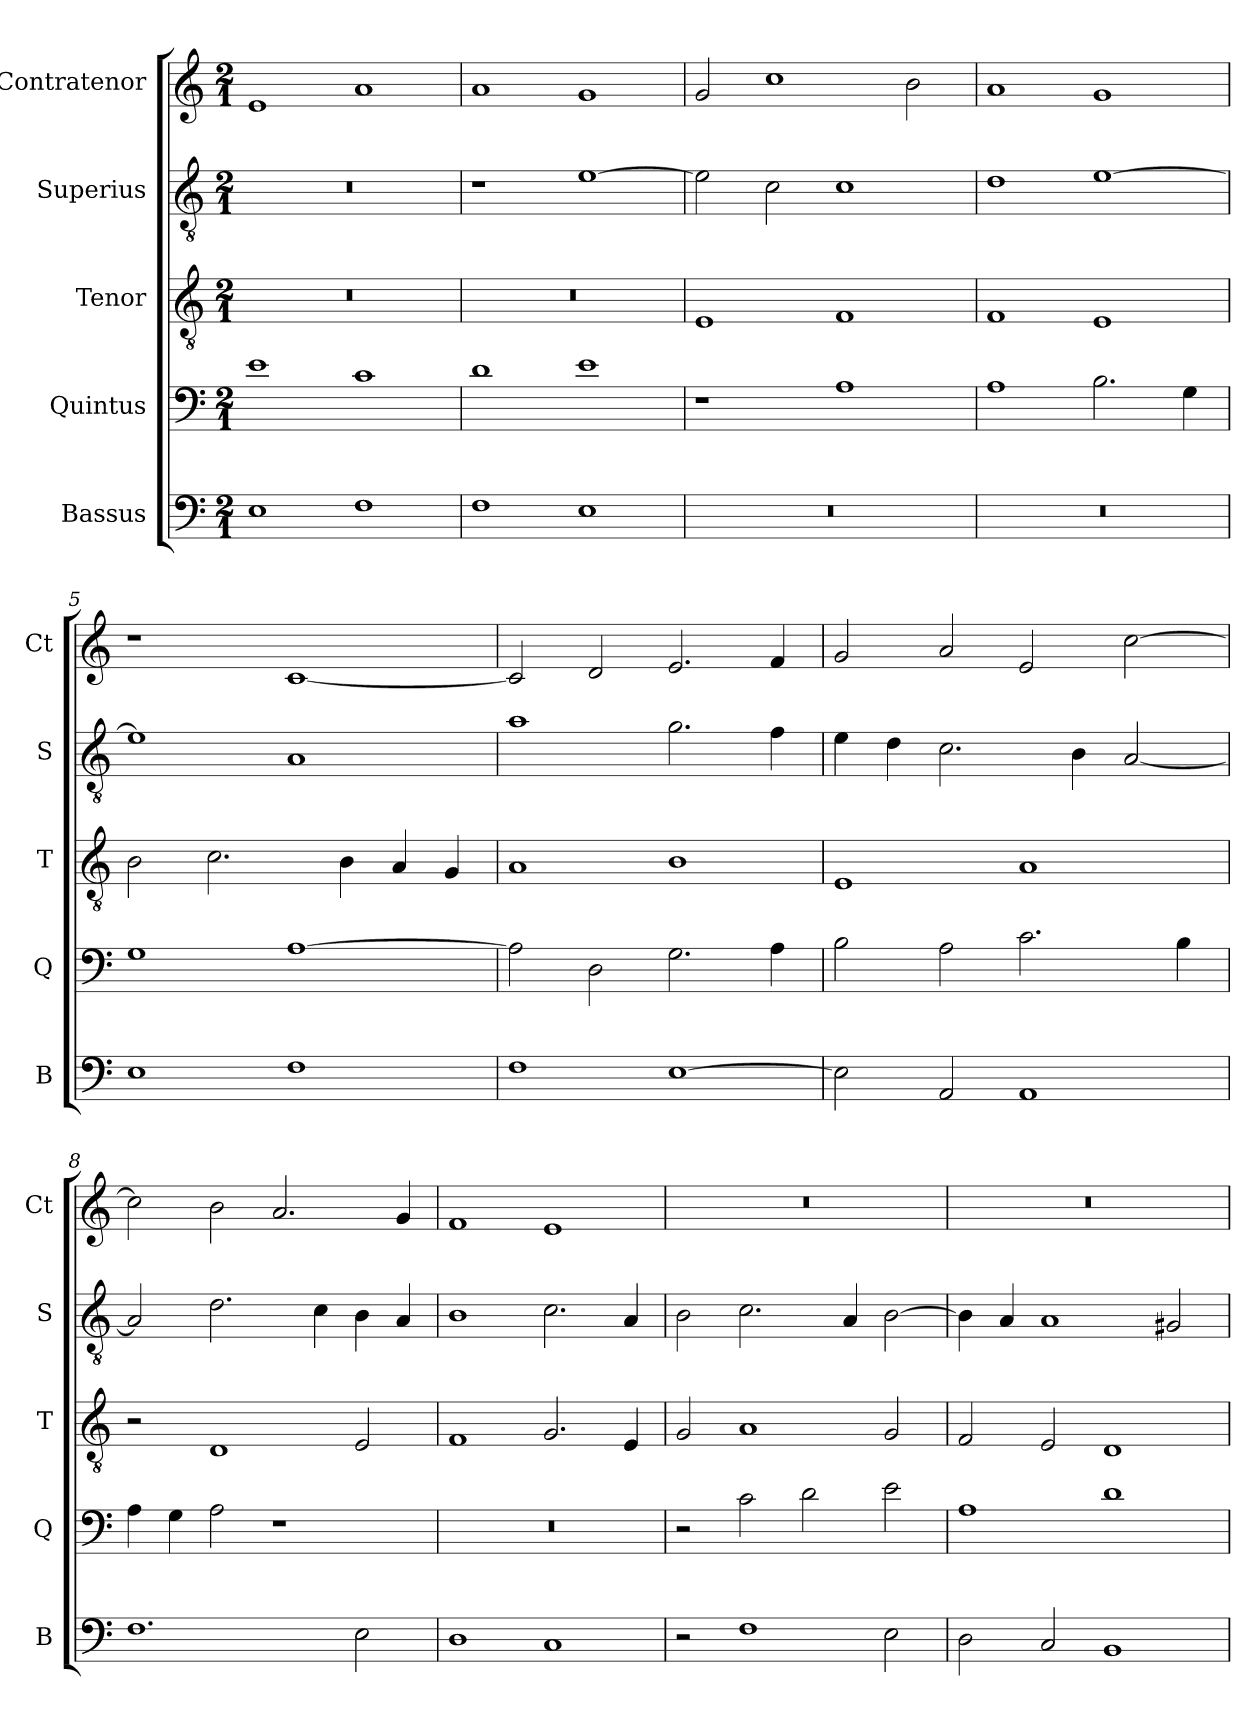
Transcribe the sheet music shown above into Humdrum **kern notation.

**kern	**kern	**kern	**kern	**kern
*part5	*part4	*part3	*part2	*part1
*staff5	*staff4	*staff3	*staff2	*staff1
*I"Bassus	*I"Quintus	*I"Tenor	*I"Superius	*I"Contratenor
*I'B	*I'Q	*I'T	*I'S	*I'Ct
*clefF4	*clefF4	*clefGv2	*clefGv2	*clefG2
*k[]	*k[]	*k[]	*k[]	*k[]
*M2/1	*M2/1	*M2/1	*M2/1	*M2/1
=1	=1	=1	=1	=1
1E	1e	0r	0r	1e
1F	1c	.	.	1a
=2	=2	=2	=2	=2
1F	1d	0r	1r	1a
1E	1e	.	[1e	1g
=3	=3	=3	=3	=3
0r	1r	1E	2e\]	2g/
.	.	.	2c\	1cc
.	1A	1F	1c	.
.	.	.	.	2b\
=4	=4	=4	=4	=4
0r	1A	1F	1d	1a
.	2.B\	1E	[1e	1g
.	4G\	.	.	.
=5	=5	=5	=5	=5
1E	1G	2B\	1e]	1r
.	.	2.c\	.	.
1F	[1A	.	1A	[1c
.	.	4B\	.	.
.	.	4A/	.	.
.	.	4G/	.	.
=6	=6	=6	=6	=6
1F	2A\]	1A	1a	2c/]
.	2D\	.	.	2d/
[1E	2.G\	1B	2.g\	2.e/
.	4A\	.	4f\	4f/
=7	=7	=7	=7	=7
2E\]	2B\	1E	4e\	2g/
.	.	.	4d\	.
2AA/	2A\	.	2.c\	2a/
1AA	2.c\	1A	.	2e/
.	.	.	4B\	.
.	.	.	[2A/	[2cc\
.	4B\	.	.	.
=8	=8	=8	=8	=8
1.F	4A\	2r	2A/]	2cc\]
.	4G\	.	.	.
.	2A\	1D	2.d\	2b\
.	1r	.	.	2.a/
.	.	.	4c\	.
2E\	.	2E/	4B\	.
.	.	.	4A/	4g/
=9	=9	=9	=9	=9
1D	0r	1F	1B	1f
1C	.	2.G/	2.c\	1e
.	.	4E/	4A/	.
=10	=10	=10	=10	=10
2r	2r	2G/	2B\	0r
1F	2c\	1A	2.c\	.
.	2d\	.	.	.
.	.	.	4A/	.
2E\	2e\	2G/	[2B\	.
=11	=11	=11	=11	=11
2D\	1A	2F/	4B\]	0r
.	.	.	4A/	.
2C/	.	2E/	1A	.
1BB	1d	1D	.	.
.	.	.	2G#X/	.
=	=	=	=	=
*-	*-	*-	*-	*-
